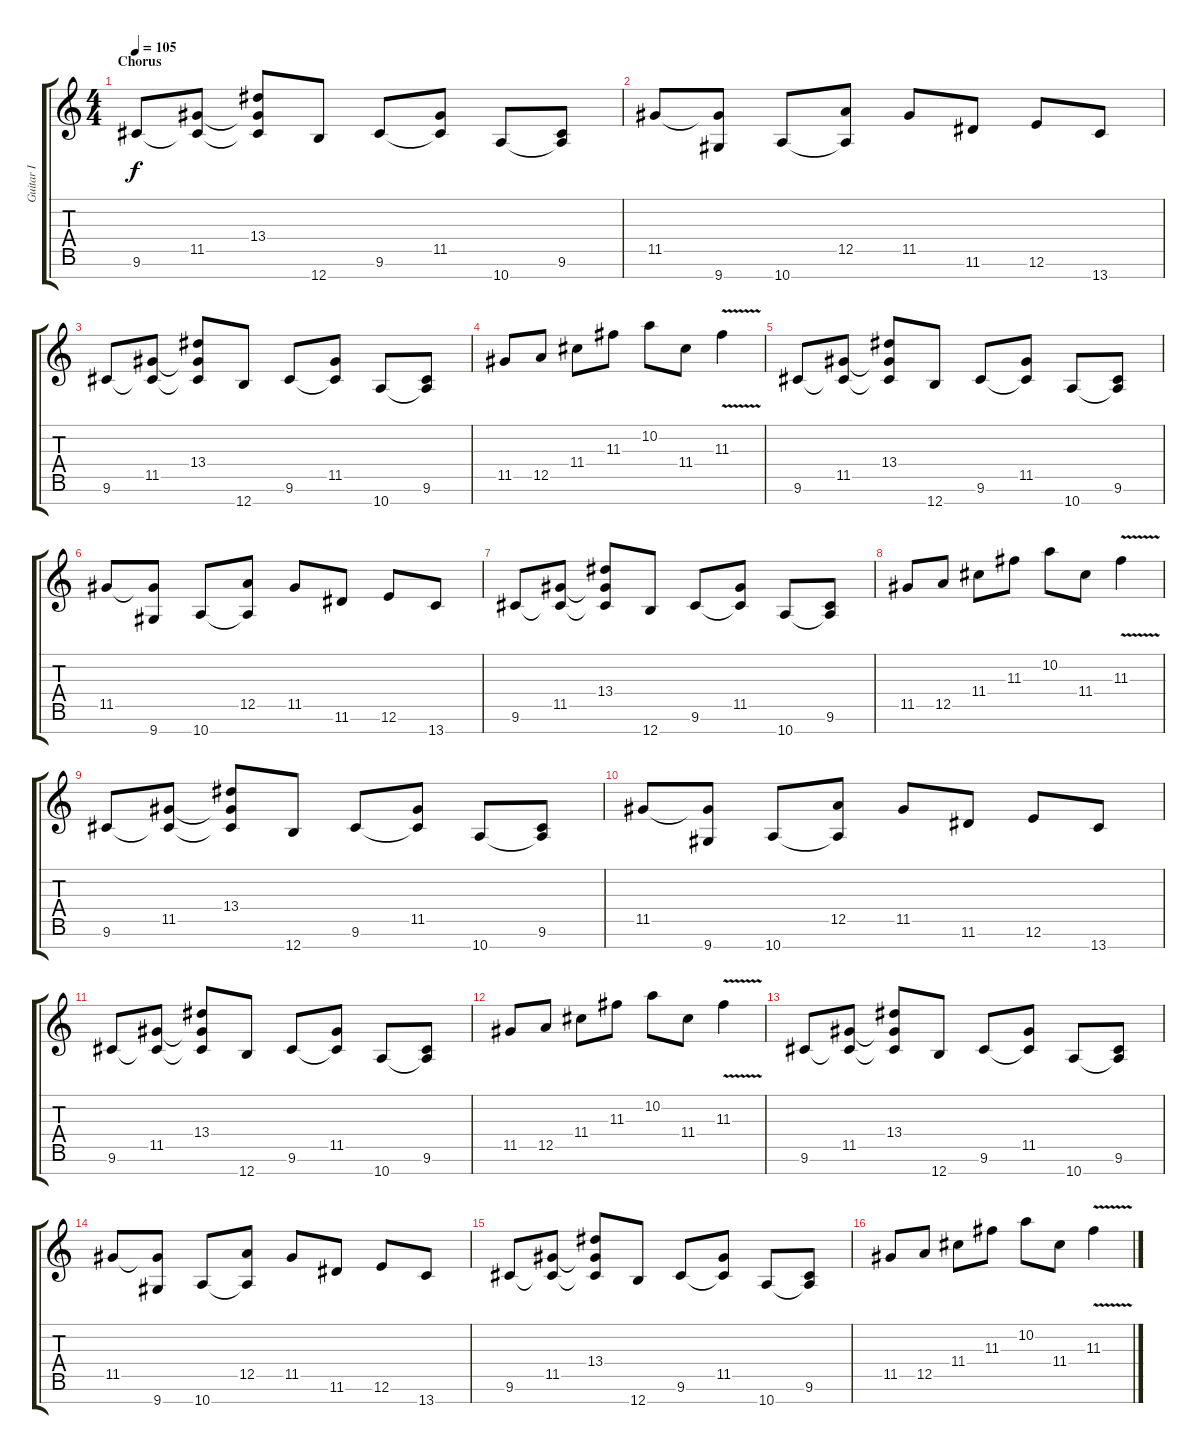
\track ("Guitar I" "Guitar I") {instrument distortionguitar}
\staff {score tabs}
\tuning (E4 B3 G3 D3 A2 E2 B1) {hide}
\ts (4 4)
\section ("" "Chorus")
\tempo 105
\clef g2
\ks c
9.6.8{dy f} (11.5 9.6{t}).8 (13.4 11.5{t} 9.6{t}).8 12.7.8 9.6.8 (11.5 9.6{t}).8 10.7.8 (9.6 10.7{t}).8 |
11.5.8 (11.5{t} 9.7).8 10.7.8 (12.5 10.7{t}).8 11.5.8 11.6.8 12.6.8 13.7.8 |
9.6.8 (11.5 9.6{t}).8 (13.4 11.5{t} 9.6{t}).8 12.7.8 9.6.8 (11.5 9.6{t}).8 10.7.8 (9.6 10.7{t}).8 |
11.5.8 12.5.8 11.4.8 11.3.8 10.2.8 11.4.8 11.3{v}.4 |
9.6.8 (11.5 9.6{t}).8 (13.4 11.5{t} 9.6{t}).8 12.7.8 9.6.8 (11.5 9.6{t}).8 10.7.8 (9.6 10.7{t}).8 |
11.5.8 (11.5{t} 9.7).8 10.7.8 (12.5 10.7{t}).8 11.5.8 11.6.8 12.6.8 13.7.8 |
9.6.8 (11.5 9.6{t}).8 (13.4 11.5{t} 9.6{t}).8 12.7.8 9.6.8 (11.5 9.6{t}).8 10.7.8 (9.6 10.7{t}).8 |
11.5.8 12.5.8 11.4.8 11.3.8 10.2.8 11.4.8 11.3{v}.4 |
9.6.8 (11.5 9.6{t}).8 (13.4 11.5{t} 9.6{t}).8 12.7.8 9.6.8 (11.5 9.6{t}).8 10.7.8 (9.6 10.7{t}).8 |
11.5.8 (11.5{t} 9.7).8 10.7.8 (12.5 10.7{t}).8 11.5.8 11.6.8 12.6.8 13.7.8 |
9.6.8 (11.5 9.6{t}).8 (13.4 11.5{t} 9.6{t}).8 12.7.8 9.6.8 (11.5 9.6{t}).8 10.7.8 (9.6 10.7{t}).8 |
11.5.8 12.5.8 11.4.8 11.3.8 10.2.8 11.4.8 11.3{v}.4 |
9.6.8 (11.5 9.6{t}).8 (13.4 11.5{t} 9.6{t}).8 12.7.8 9.6.8 (11.5 9.6{t}).8 10.7.8 (9.6 10.7{t}).8 |
11.5.8 (11.5{t} 9.7).8 10.7.8 (12.5 10.7{t}).8 11.5.8 11.6.8 12.6.8 13.7.8 |
9.6.8 (11.5 9.6{t}).8 (13.4 11.5{t} 9.6{t}).8 12.7.8 9.6.8 (11.5 9.6{t}).8 10.7.8 (9.6 10.7{t}).8 |
11.5.8 12.5.8 11.4.8 11.3.8 10.2.8 11.4.8 11.3{v}.4
